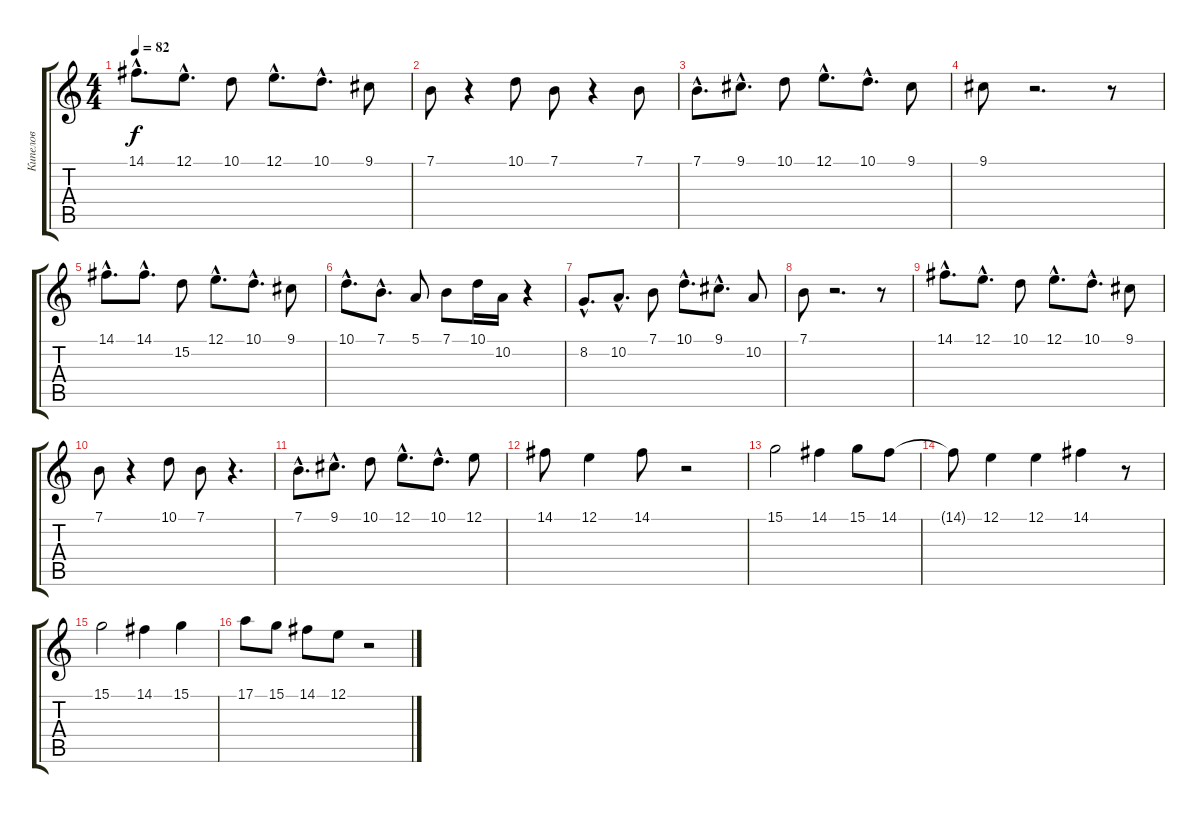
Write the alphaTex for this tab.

\track ("Кипелов" "Кипелов") {instrument violin}
\staff {score tabs}
\tuning (E4 B3 G3 D3 A2 E2) {hide}
\ts (4 4)
\tempo 82
\clef g2
\ks c
14.1{hac}.8{d dy f} 12.1{hac}.8{d} 10.1.8 12.1{hac}.8{d} 10.1{hac}.8{d} 9.1.8 |
7.1.8 r.4 10.1.8 7.1.8 r.4 7.1.8 |
7.1{hac}.8{d} 9.1{hac}.8{d} 10.1.8 12.1{hac}.8{d} 10.1{hac}.8{d} 9.1.8 |
9.1.8 r.2{d} r.8 |
14.1{hac}.8{d} 14.1{hac}.8{d} 15.2.8 12.1{hac}.8{d} 10.1{hac}.8{d} 9.1.8 |
10.1{hac}.8{d} 7.1{hac}.8{d} 5.1.8 7.1.8 10.1.16 10.2.16 r.4 |
8.2{hac}.8{d} 10.2{hac}.8{d} 7.1.8 10.1{hac}.8{d} 9.1{hac}.8{d} 10.2.8 |
7.1.8 r.2{d} r.8 |
14.1{hac}.8{d} 12.1{hac}.8{d} 10.1.8 12.1{hac}.8{d} 10.1{hac}.8{d} 9.1.8 |
7.1.8 r.4 10.1.8 7.1.8 r.4{d} |
7.1{hac}.8{d} 9.1{hac}.8{d} 10.1.8 12.1{hac}.8{d} 10.1{hac}.8{d} 12.1.8 |
14.1.8 12.1.4 14.1.8 r.2 |
15.1.2 14.1.4 15.1.8 14.1.8 |
14.1{t}.8 12.1.4 12.1.4 14.1.4 r.8 |
15.1.2 14.1.4 15.1.4 |
17.1.8 15.1.8 14.1.8 12.1.8 r.2
